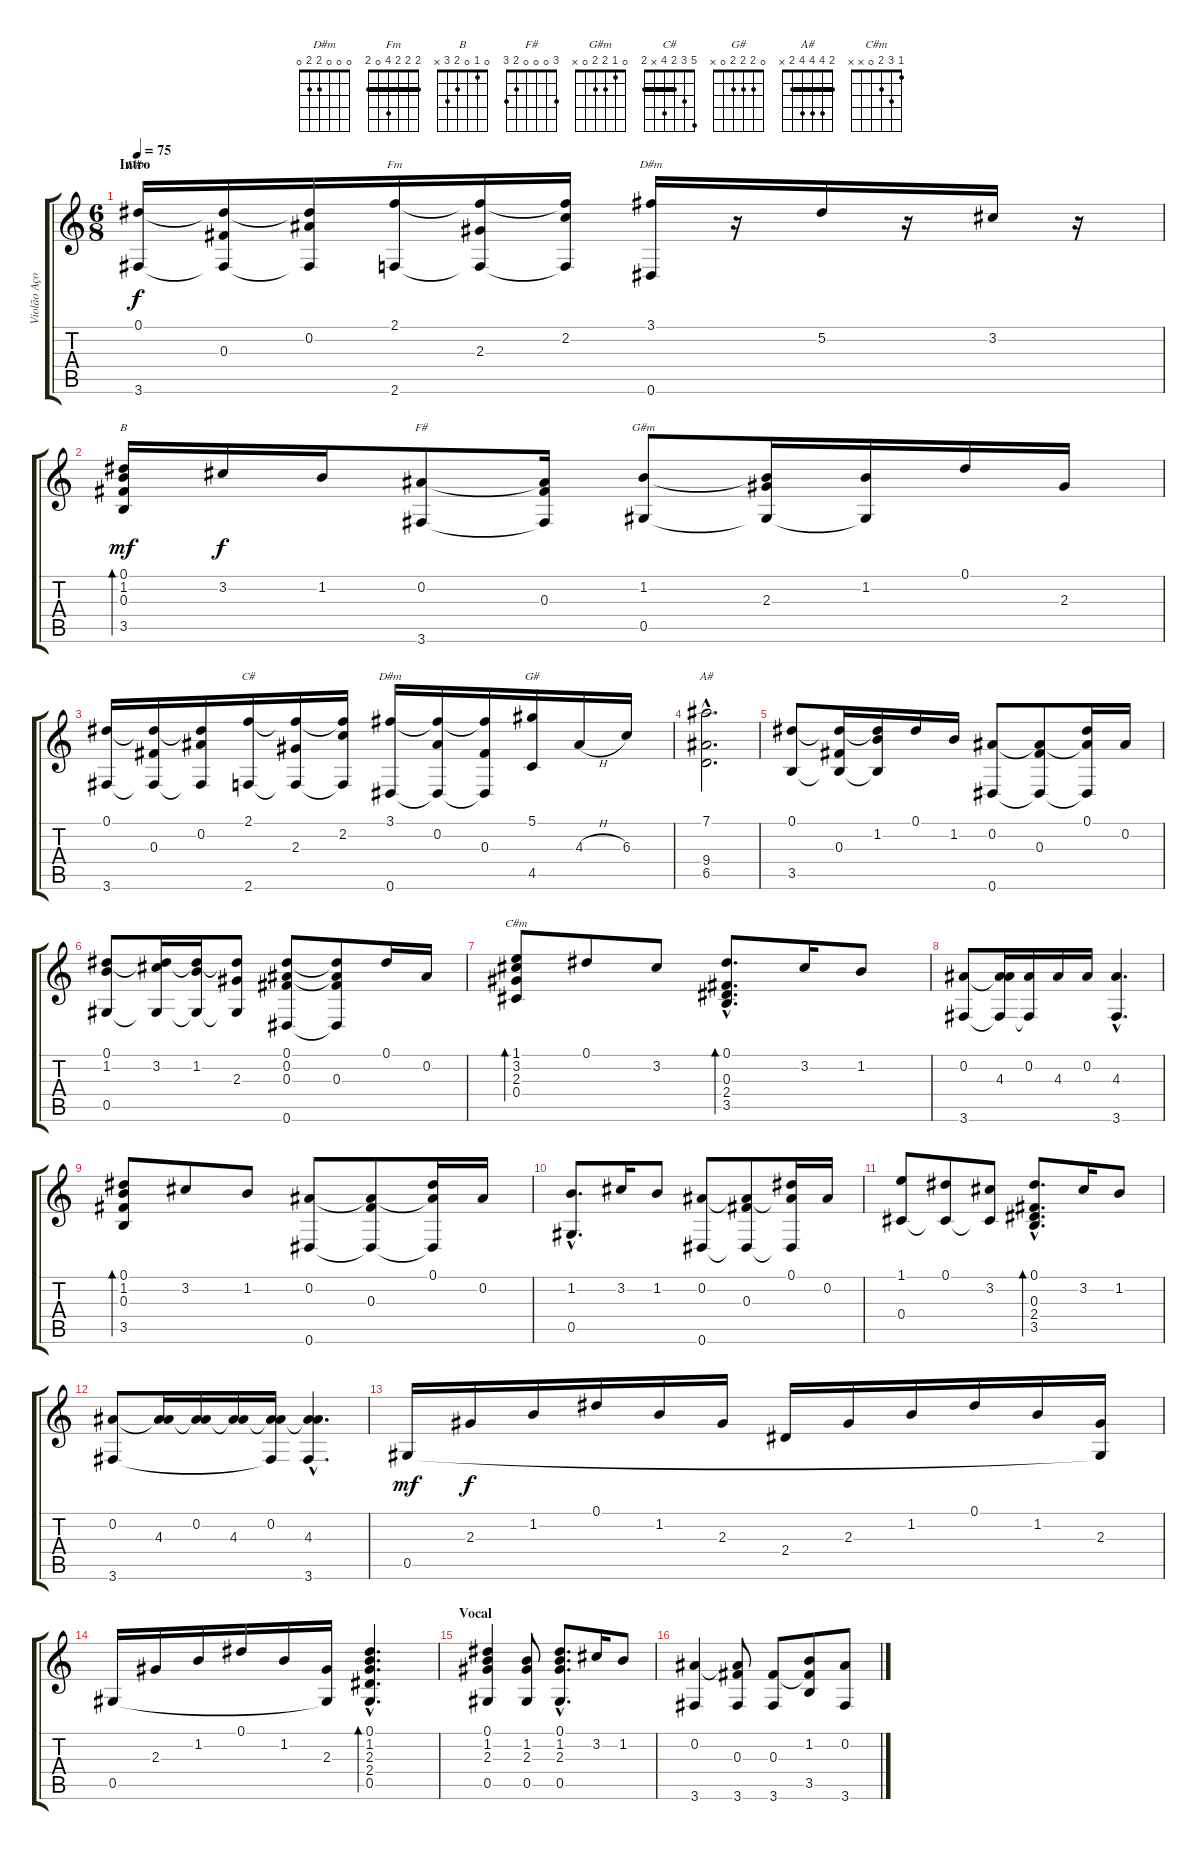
\track ("Violão Aço (Base)" "Violão Aço") {instrument acousticguitarsteel}
\staff {score tabs}
\tuning (Eb4 Bb3 Gb3 Db3 Ab2 Eb2) {hide}
\chord ("D#m" 0 0 0 2 2 3)
\chord ("Fm" 2 2 2 4 0 2) {barre 2}
\chord ("D#m" 3 5 4 5 x 0)
\chord ("B" 0 1 0 2 3 x)
\chord ("F#" 3 0 0 0 2 3)
\chord ("G#m" 0 1 2 2 0 x)
\chord ("C#" 5 3 2 4 x 2) {barre 2}
\chord ("D#m" 0 0 0 2 2 0)
\chord ("G#" 0 2 2 2 0 x)
\chord ("A#" 2 4 4 4 2 x) {barre 2}
\chord ("C#m" 1 3 2 0 x x)
\ts (6 8)
\section ("" "Intro")
\tempo 75
\clef g2
\ks c
(0.1 3.6).16{ch "D#m" dy f volume 7 instrument acousticguitarsteel} (0.1{t} 0.3 3.6{t}).16 (0.1{t} 0.2 3.6{t}).16 (2.1 2.6).16{ch "Fm"} (2.1{t} 2.3 2.6{t}).16 (2.1{t} 2.2 2.6{t}).16 (3.1 0.6).16{ch "D#m"} r.16 5.2.16 r.16 3.2.16 r.16 |
(0.1 1.2 0.3 3.5).16{bd 480 ch "B" dy mf} 3.2.16{dy f} 1.2.16 (0.2 3.6).8{ch "F#"} (0.2{t} 0.3 3.6{t}).16 (1.2 0.5).8{ch "G#m"} (1.2{t} 2.3 0.5{t}).16 (1.2 0.5{t}).16 0.1.16 2.3.16 |
(0.1 3.6).16{volume 12} (0.1{t} 0.3 3.6{t}).16 (0.1{t} 0.2 3.6{t}).16 (2.1 2.6).16{ch "C#"} (2.1{t} 2.3 2.6{t}).16 (2.1{t} 2.2 2.6{t}).16 (3.1 0.6).16{ch "D#m"} (3.1{t} 0.2 0.6{t}).16 (3.1{t} 0.3 0.6{t}).16 (5.1 4.5).16{ch "G#"} 4.3{h}.16 6.3.16 |
(7.1{hac} 9.4{hac} 6.5{hac}).2{d ch "A#"} |
(0.1 3.5).8 (0.1{t} 0.3 3.5{t}).16 (0.1{t} 1.2 3.5{t}).16 0.1.16 1.2.16 (0.2 0.6).8 (0.2{t} 0.3 0.6{t}).8 (0.1 0.2{t} 0.6{t}).16 0.2.16 |
(0.1 1.2 0.5).8 (0.1{t} 3.2 0.5{t}).16 (0.1{t} 1.2 0.5{t}).16 (0.1{t} 2.3 0.5{t}).8 (0.1 0.2 0.3 0.6).8 (0.1{t} 0.2{t} 0.3 0.6{t}).8 0.1.16 0.2.16 |
(1.1 3.2 2.3 0.4).8{bd 480 ch "C#m"} 0.1.8 3.2.8 (0.1{hac} 0.3{hac} 2.4{hac} 3.5{hac}).8{d bd 240} 3.2.16 1.2.8 |
(0.2 3.6).8 (0.2{t} 4.3 3.6{t}).16 (0.2 3.6{t}).16 4.3.16 0.2.16 (4.3{hac} 3.6{hac}).4{d} |
(0.1 1.2 0.3 3.5).8{bd 480} 3.2.8 1.2.8 (0.2 0.6).8 (0.2{t} 0.3 0.6{t}).8 (0.1 0.2{t} 0.6{t}).16 0.2.16 |
(1.2{hac} 0.5{hac}).8{d} 3.2.16 1.2.8 (0.2 0.6).8 (0.2{t} 0.3 0.6{t}).8 (0.1 0.2{t} 0.6{t}).16 0.2.16 |
(1.1 0.4).8 (0.1 0.4{t}).8 (3.2 0.4{t}).8 (0.1{hac} 0.3{hac} 2.4{hac} 3.5{hac}).8{d bd 240} 3.2.16 1.2.8 |
(0.2 3.6).8 (0.2{t} 4.3).16 (0.2 4.3{t}).16 (0.2{t} 4.3).16 (0.2 4.3{t} 3.6{t}).16 (0.2{hac t} 4.3{hac} 3.6{hac}).4{d} |
0.5.16{dy mf} 2.3.16{dy f} 1.2.16 0.1.16 1.2.16 2.3.16 2.4.16 2.3.16 1.2.16 0.1.16 1.2.16 (2.3 0.5{t}).16 |
0.5.16 2.3.16 1.2.16 0.1.16 1.2.16 (2.3 0.5{t}).16 (0.1{hac} 1.2{hac} 2.3{hac} 2.4{hac} 0.5{hac}).4{d bd 240} |
\section ("" "Vocal")
(0.1 1.2 2.3 0.5).4 (1.2 2.3 0.5).8 (0.1{hac} 1.2{hac} 2.3{hac} 0.5{hac}).8{d} 3.2.16 1.2.8 |
(0.2 3.6).4 (0.2{t} 0.3 3.6).8 (0.3 3.6).8 (1.2 0.3{t} 3.5).8 (0.2 3.6).8
